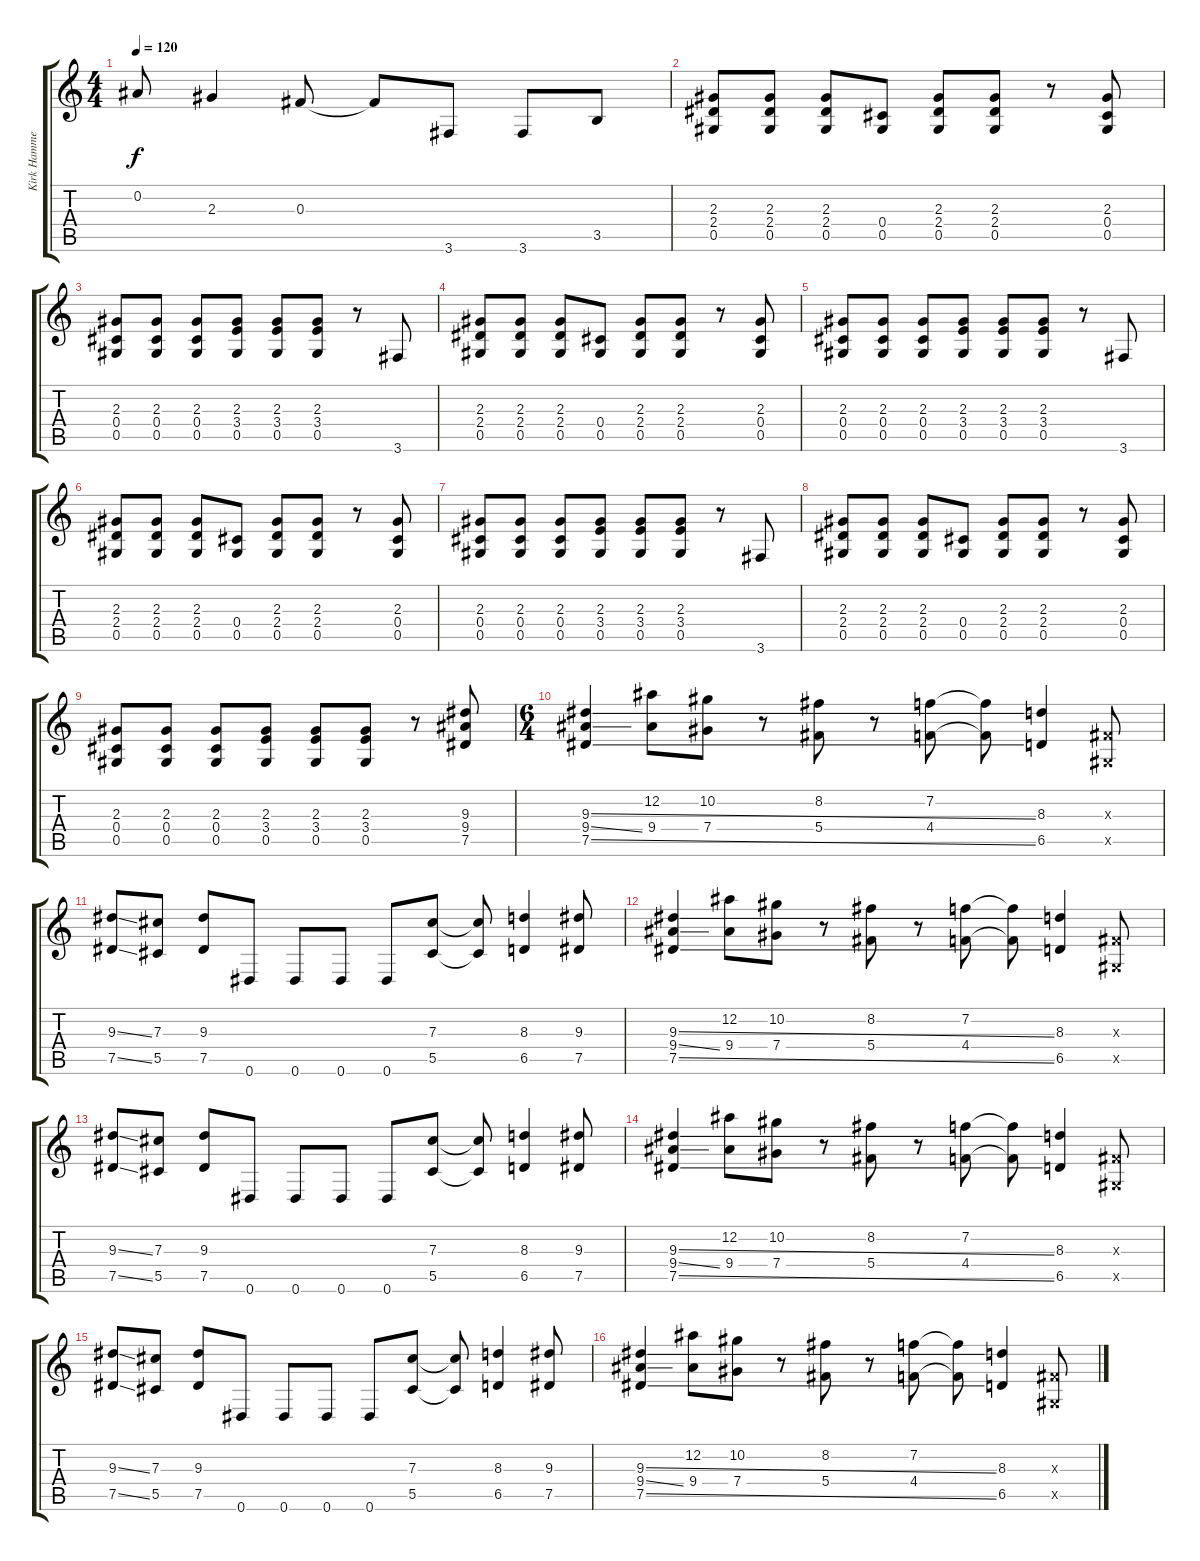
\track ("Kirk Hammett" "Kirk Hamme") {instrument distortionguitar}
\staff {score tabs}
\tuning (Eb4 Bb3 Gb3 Db3 Ab2 Eb2) {hide}
\ts (4 4)
\tempo 120
\clef g2
\ks c
0.2{t}.8{dy f} 2.3.4 0.3.8 0.3{t}.8 3.6.8{instrument distortionguitar} 3.6.8 3.5.8 |
(2.3 2.4 0.5).8 (2.3 2.4 0.5).8 (2.3 2.4 0.5).8 (0.4 0.5).8 (2.3 2.4 0.5).8 (2.3 2.4 0.5).8 r.8 (2.3 0.4 0.5).8 |
(2.3 0.4 0.5).8 (2.3 0.4 0.5).8 (2.3 0.4 0.5).8 (2.3 3.4 0.5).8 (2.3 3.4 0.5).8 (2.3 3.4 0.5).8 r.8 3.6.8 |
(2.3 2.4 0.5).8 (2.3 2.4 0.5).8 (2.3 2.4 0.5).8 (0.4 0.5).8 (2.3 2.4 0.5).8 (2.3 2.4 0.5).8 r.8 (2.3 0.4 0.5).8 |
(2.3 0.4 0.5).8 (2.3 0.4 0.5).8 (2.3 0.4 0.5).8 (2.3 3.4 0.5).8 (2.3 3.4 0.5).8 (2.3 3.4 0.5).8 r.8 3.6.8 |
(2.3 2.4 0.5).8 (2.3 2.4 0.5).8 (2.3 2.4 0.5).8 (0.4 0.5).8 (2.3 2.4 0.5).8 (2.3 2.4 0.5).8 r.8 (2.3 0.4 0.5).8 |
(2.3 0.4 0.5).8 (2.3 0.4 0.5).8 (2.3 0.4 0.5).8 (2.3 3.4 0.5).8 (2.3 3.4 0.5).8 (2.3 3.4 0.5).8 r.8 3.6.8 |
(2.3 2.4 0.5).8 (2.3 2.4 0.5).8 (2.3 2.4 0.5).8 (0.4 0.5).8 (2.3 2.4 0.5).8 (2.3 2.4 0.5).8 r.8 (2.3 0.4 0.5).8 |
(2.3 0.4 0.5).8 (2.3 0.4 0.5).8 (2.3 0.4 0.5).8 (2.3 3.4 0.5).8 (2.3 3.4 0.5).8 (2.3 3.4 0.5).8 r.8 (9.3 9.4 7.5).8 |
\ts (6 4)
(9.3{ss} 9.4{ss} 7.5{ss}).4 (12.2 9.4).8 (10.2 7.4).8 r.8 (8.2 5.4).8 r.8 (7.2 4.4).8 (7.2{t} 4.4{t}).8 (8.3 6.5).4 (0.3{x} 0.5{x}).8 |
(9.3{ss} 7.5{ss}).8 (7.3 5.5).8 (9.3 7.5).8 0.6.8 0.6.8 0.6.8 0.6.8 (7.3 5.5).8 (7.3{t} 5.5{t}).8 (8.3 6.5).4 (9.3 7.5).8 |
(9.3{ss} 9.4{ss} 7.5{ss}).4 (12.2 9.4).8 (10.2 7.4).8 r.8 (8.2 5.4).8 r.8 (7.2 4.4).8 (7.2{t} 4.4{t}).8 (8.3 6.5).4 (0.3{x} 0.5{x}).8 |
(9.3{ss} 7.5{ss}).8 (7.3 5.5).8 (9.3 7.5).8 0.6.8 0.6.8 0.6.8 0.6.8 (7.3 5.5).8 (7.3{t} 5.5{t}).8 (8.3 6.5).4 (9.3 7.5).8 |
(9.3{ss} 9.4{ss} 7.5{ss}).4 (12.2 9.4).8 (10.2 7.4).8 r.8 (8.2 5.4).8 r.8 (7.2 4.4).8 (7.2{t} 4.4{t}).8 (8.3 6.5).4 (0.3{x} 0.5{x}).8 |
(9.3{ss} 7.5{ss}).8 (7.3 5.5).8 (9.3 7.5).8 0.6.8 0.6.8 0.6.8 0.6.8 (7.3 5.5).8 (7.3{t} 5.5{t}).8 (8.3 6.5).4 (9.3 7.5).8 |
(9.3{ss} 9.4{ss} 7.5{ss}).4 (12.2 9.4).8 (10.2 7.4).8 r.8 (8.2 5.4).8 r.8 (7.2 4.4).8 (7.2{t} 4.4{t}).8 (8.3 6.5).4 (0.3{x} 0.5{x}).8
